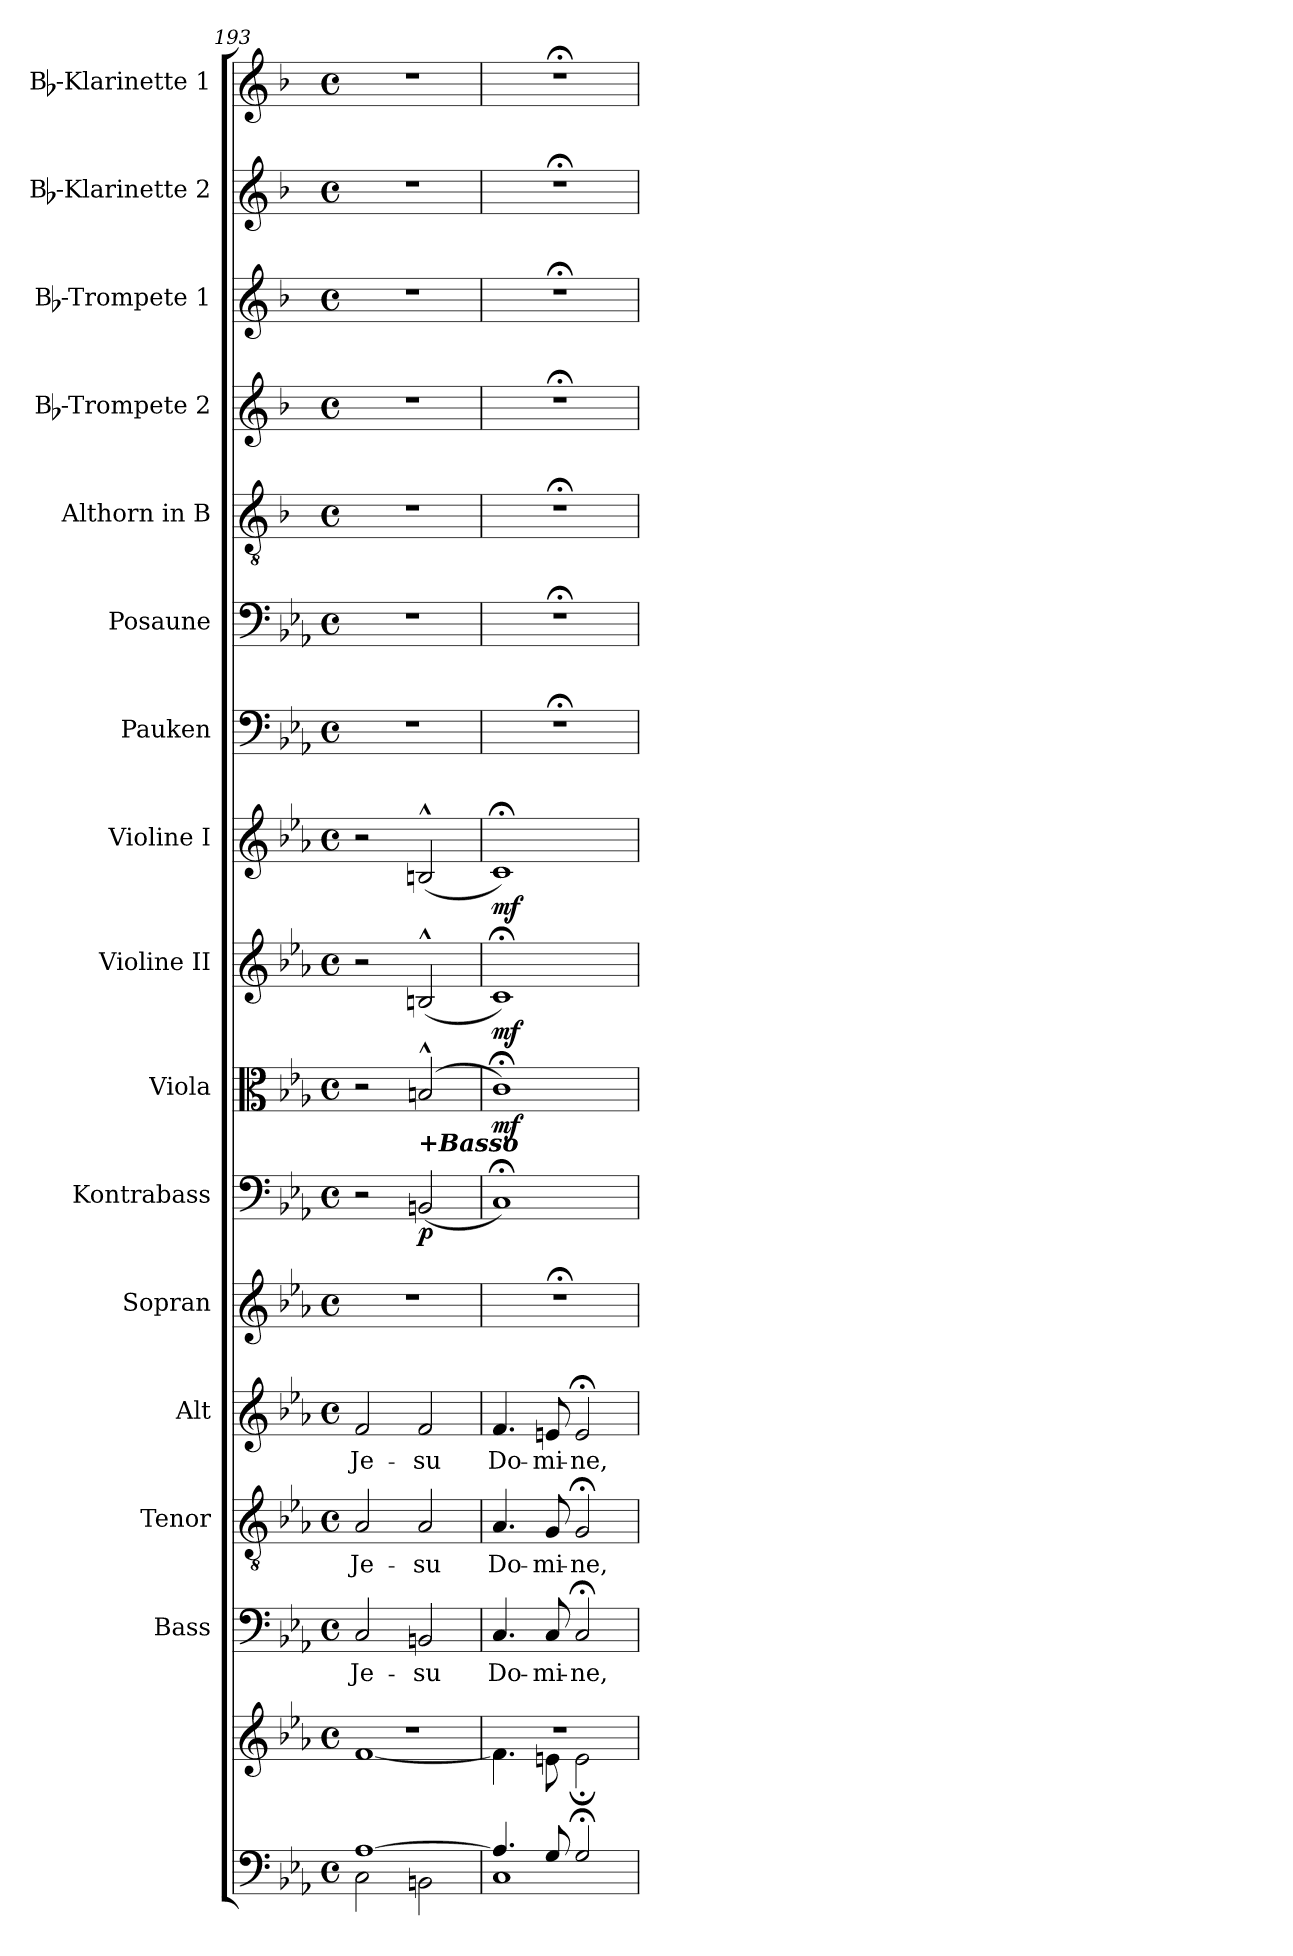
**kern	**kern	**kern	**text	**kern	**text	**kern	**text	**kern	**kern	**dynam	**kern	**dynam	**kern	**dynam	**kern	**dynam	**kern	**kern	**kern	**kern	**kern	**kern	**kern
*part16	*part16	*part15	*part15	*part14	*part14	*part13	*part13	*part12	*part11	*part11	*part10	*part10	*part9	*part9	*part8	*part8	*part7	*part6	*part5	*part4	*part3	*part2	*part1
*staff17	*staff16	*staff15	*staff15	*staff14	*staff14	*staff13	*staff13	*staff12	*staff11	*staff11	*staff10	*staff10	*staff9	*staff9	*staff8	*staff8	*staff7	*staff6	*staff5	*staff4	*staff3	*staff2	*staff1
*	*	*I"Bass	*	*I"Tenor	*	*I"Alt	*	*I"Sopran	*I"Kontrabass	*	*I"Viola	*	*I"Violine II	*	*I"Violine I	*	*I"Pauken	*I"Posaune	*I"Althorn in B	*I"Bb-Trompete 2	*I"Bb-Trompete 1	*I"Bb-Klarinette 2	*I"Bb-Klarinette 1
*	*	*I'B.	*	*I'T.	*	*I'A.	*	*I'S.	*I'Kb.	*	*I'Vla.	*	*I'Vl. II	*	*I'Vl. I	*	*I'Pk.	*I'Pos.	*	*I'Bb Trp. 2	*I'Bb Trp. 1	*I'Bb Kl. 2	*I'Bb Kl. 1
*clefF4	*clefG2	*clefF4	*	*clefGv2	*	*clefG2	*	*clefG2	*clefF4	*	*clefC3	*	*clefG2	*	*clefG2	*	*clefF4	*clefF4	*clefGv2	*clefG2	*clefG2	*clefG2	*clefG2
*	*	*	*	*	*	*	*	*	*ITrd7c12	*	*	*	*	*	*	*	*	*	*ITrd1c2	*ITrd1c2	*ITrd1c2	*ITrd1c2	*ITrd1c2
*k[b-e-a-]	*k[b-e-a-]	*k[b-e-a-]	*	*k[b-e-a-]	*	*k[b-e-a-]	*	*k[b-e-a-]	*k[b-e-a-]	*	*k[b-e-a-]	*	*k[b-e-a-]	*	*k[b-e-a-]	*	*k[b-e-a-]	*k[b-e-a-]	*k[b-e-a-]	*k[b-e-a-]	*k[b-e-a-]	*k[b-e-a-]	*k[b-e-a-]
*E-:	*E-:	*E-:	*	*E-:	*	*E-:	*	*E-:	*E-:	*	*E-:	*	*E-:	*	*E-:	*	*E-:	*E-:	*E-:	*E-:	*E-:	*E-:	*E-:
*M4/4	*M4/4	*M4/4	*	*M4/4	*	*M4/4	*	*M4/4	*M4/4	*	*M4/4	*	*M4/4	*	*M4/4	*	*M4/4	*M4/4	*M4/4	*M4/4	*M4/4	*M4/4	*M4/4
*met(c)	*met(c)	*met(c)	*	*met(c)	*	*met(c)	*	*met(c)	*met(c)	*	*met(c)	*	*met(c)	*	*met(c)	*	*met(c)	*met(c)	*met(c)	*met(c)	*met(c)	*met(c)	*met(c)
=193	=193	=193	=193	=193	=193	=193	=193	=193	=193	=193	=193	=193	=193	=193	=193	=193	=193	=193	=193	=193	=193	=193	=193
*^	*^	*	*	*	*	*	*	*	*	*	*	*	*	*	*	*	*	*	*	*	*	*	*
!	!	!	!	!	!LO:LY:b	!	!LO:LY:b	!	!LO:LY:b	!	!	!	!	!	!	!	!	!	!	!	!	!	!	!	!
[>1A-	2C\	1r	[<1f	2C/	Je-	2A-/	Je-	2f/	Je-	1r	2r	.	2r	.	2r	.	2r	.	1r	1r	1r	1r	1r	1r	1r
!	!	!	!	!	!	!	!	!	!	!	!LO:TX:a:Bi:t=+Basso	!	!	!	!	!	!	!	!	!	!	!	!	!	!
!	!	!	!	!	!LO:LY:b	!	!LO:LY:b	!	!LO:LY:b	!	!	!LO:DY:b	!	!	!	!	!	!	!	!	!	!	!	!	!
.	2BBn\	.	.	2BBn/	-su	2A-/	-su	2f/	-su	.	(<2BBBn/	p	(2Bn^^>/	.	(<2Bn^^>/	.	(<2Bn^^>/	.	.	.	.	.	.	.	.
=194	=194	=194	=194	=194	=194	=194	=194	=194	=194	=194	=194	=194	=194	=194	=194	=194	=194	=194	=194	=194	=194	=194	=194	=194	=194
!	!	!	!	!	!LO:LY:b	!	!LO:LY:b	!	!LO:LY:b	!	!	!	!	!LO:DY:b	!	!LO:DY:b	!	!LO:DY:b	!	!	!	!	!	!	!
4.A-/]	1C	1r	4.f\]	4.C/	Do-	4.A-/	Do-	4.f/	Do-	1r;<	1CC;<)	.	1c;<)	mf	1c;<)	mf	1c;<)	mf	1r;<	1r;<	1r;<	1r;<	1r;<	1r;<	1r;<
!	!	!	!	!	!LO:LY:b	!	!LO:LY:b	!	!LO:LY:b	!	!	!	!	!	!	!	!	!	!	!	!	!	!	!	!
8G/	.	.	8en\	8C/	-mi-	8G/	-mi-	8en/	-mi-	.	.	.	.	.	.	.	.	.	.	.	.	.	.	.	.
!	!	!	!	!	!LO:LY:b	!	!LO:LY:b	!	!LO:LY:b	!	!	!	!	!	!	!	!	!	!	!	!	!	!	!	!
2G;</	.	.	2e;<\	2C;</	-ne,	2G;</	-ne,	2e;</	-ne,	.	.	.	.	.	.	.	.	.	.	.	.	.	.	.	.
*v	*v	*	*	*	*	*	*	*	*	*	*	*	*	*	*	*	*	*	*	*	*	*	*	*	*
*	*v	*v	*	*	*	*	*	*	*	*	*	*	*	*	*	*	*	*	*	*	*	*	*	*
=	=	=	=	=	=	=	=	=	=	=	=	=	=	=	=	=	=	=	=	=	=	=	=
*-	*-	*-	*-	*-	*-	*-	*-	*-	*-	*-	*-	*-	*-	*-	*-	*-	*-	*-	*-	*-	*-	*-	*-
